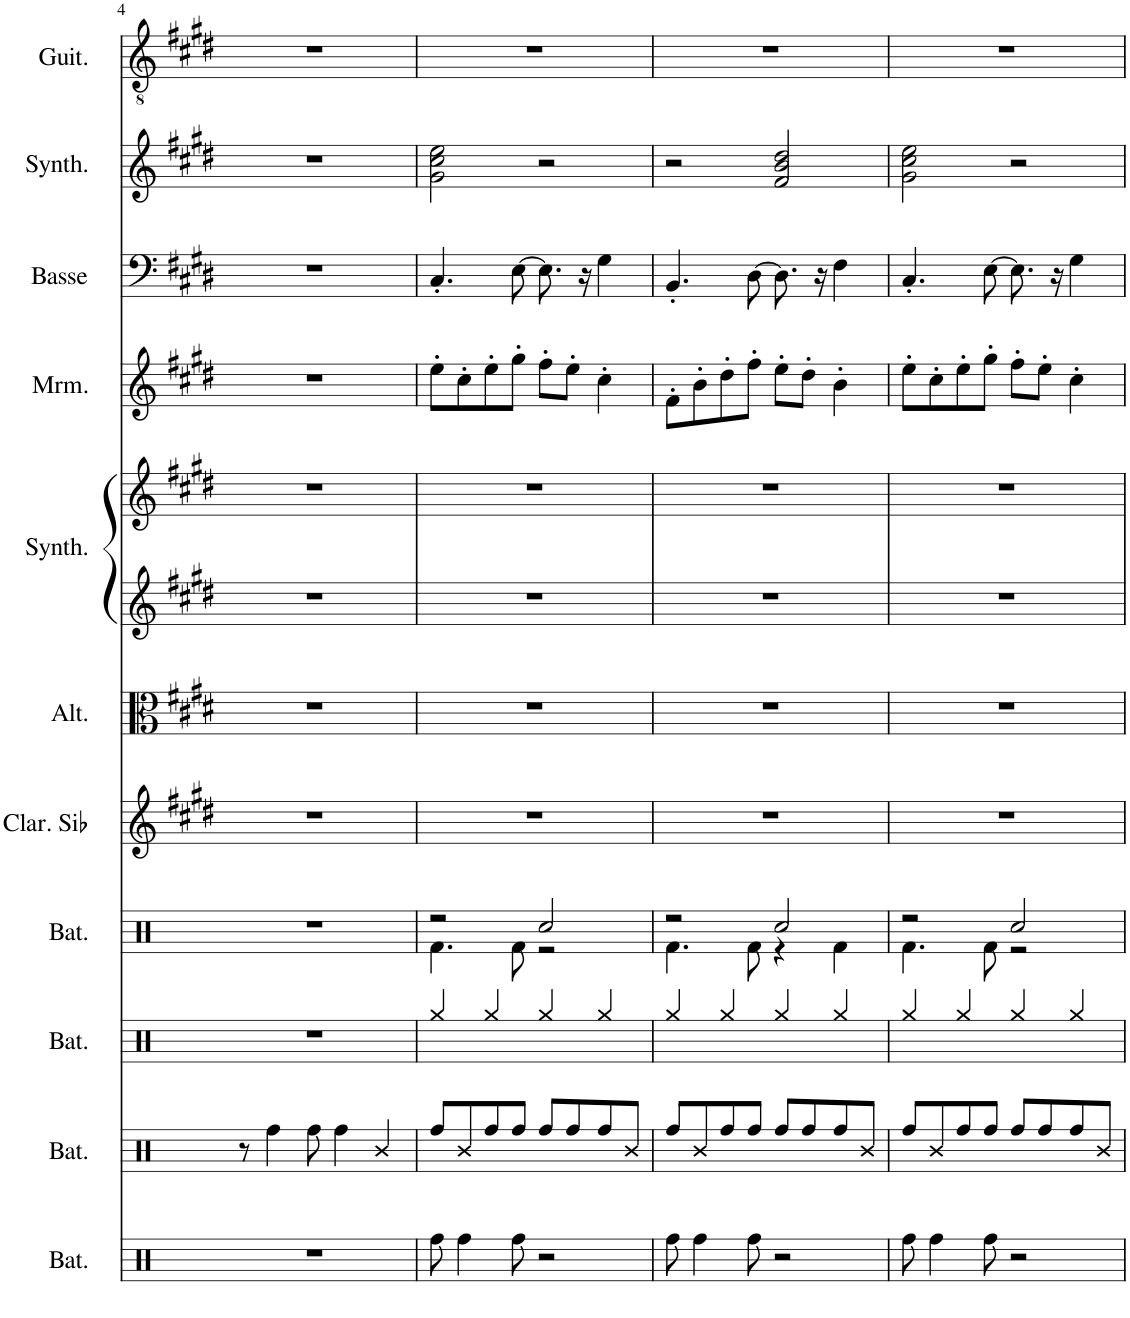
**kern	**kern	**kern	**kern	**kern	**kern	**kern	**kern	**kern	**kern	**kern	**kern
*part11	*part10	*part9	*part8	*part7	*part6	*part5	*part5	*part4	*part3	*part2	*part1
*staff12	*staff11	*staff10	*staff9	*staff8	*staff7	*staff6	*staff5	*staff4	*staff3	*staff2	*staff1
*I"Batterie, Perc	*I"Batterie, Perc	*I"Batterie, Cymbals	*I"Batterie, DRUMS	*I"Clarinette en Sib	*I"Altos, Strings	*I"Synthétiseur de cuivres, Brass	*	*I"Marimba	*I"Basse acoustique	*I"Synthétiseur Pad, Pad 1	*I"Guitare classique
*I'Bat.	*I'Bat.	*I'Bat.	*I'Bat.	*I'Clar. Sib	*I'Alt.	*I'Synth.	*	*I'Mrm.	*I'Basse	*I'Synth.	*I'Guit.
!!LO:PB:g=z
*clefX	*clefX	*clefX	*clefX	*clefG2	*clefC3	*clefG2	*clefG2	*clefG2	*clefF4	*clefG2	*clefGv2
*	*	*	*	*Trd1c2	*	*	*	*	*Trd7c12	*	*
*k[]	*k[]	*k[]	*k[]	*k[f#c#g#d#]	*k[f#c#g#d#]	*k[f#c#g#d#]	*k[f#c#g#d#]	*k[f#c#g#d#]	*k[f#c#g#d#]	*k[f#c#g#d#]	*k[f#c#g#d#]
*M2/2	*M2/2	*M2/2	*M2/2	*M2/2	*M2/2	*M2/2	*M2/2	*M2/2	*M2/2	*M2/2	*M2/2
=4	=4	=4	=4	=4	=4	=4	=4	=4	=4	=4	=4
1r	8r	1r	1r	1r	1r	1r	1r	1r	1r	1r	1r
.	4Rff\	.	.	.	.	.	.	.	.	.	.
.	8Rff\	.	.	.	.	.	.	.	.	.	.
.	4Rff\	.	.	.	.	.	.	.	.	.	.
.	4R/	.	.	.	.	.	.	.	.	.	.
=5	=5	=5	=5	=5	=5	=5	=5	=5	=5	=5	=5
*	*	*	*^	*	*	*	*	*	*	*	*
8Rff\	8Rff/L	4Rgg/	2r	4.Rf\	1r	1r	1r	1r	8ee'\L	4.C#'/	2g#\ 2cc#\ 2ee\	1r
4Rff\	8R/	.	.	.	.	.	.	.	8cc#'\	.	.	.
.	8Rff/	4Rgg/	.	.	.	.	.	.	8ee'\	.	.	.
8Rff\	8Rff/J	.	.	8Rf\	.	.	.	.	8gg#'\J	[8E\	.	.
2r	8Rff/L	4Rgg/	2Rcc/	2r	.	.	.	.	8ff#'\L	8.E\]	2r	.
.	8Rff/	.	.	.	.	.	.	.	8ee'\J	.	.	.
.	.	.	.	.	.	.	.	.	.	16r	.	.
.	8Rff/	4Rgg/	.	.	.	.	.	.	4cc#'\	4G#\	.	.
.	8R/J	.	.	.	.	.	.	.	.	.	.	.
=6	=6	=6	=6	=6	=6	=6	=6	=6	=6	=6	=6	=6
8Rff\	8Rff/L	4Rgg/	2r	4.Rf\	1r	1r	1r	1r	8f#'\L	4.BB'/	2r	1r
4Rff\	8R/	.	.	.	.	.	.	.	8b'\	.	.	.
.	8Rff/	4Rgg/	.	.	.	.	.	.	8dd#'\	.	.	.
8Rff\	8Rff/J	.	.	8Rf\	.	.	.	.	8ff#'\J	[8D#\	.	.
2r	8Rff/L	4Rgg/	2Rcc/	4r	.	.	.	.	8ee'\L	8.D#\]	2f#/ 2b/ 2dd#/	.
.	8Rff/	.	.	.	.	.	.	.	8dd#'\J	.	.	.
.	.	.	.	.	.	.	.	.	.	16r	.	.
.	8Rff/	4Rgg/	.	4Rf\	.	.	.	.	4b'\	4F#\	.	.
.	8R/J	.	.	.	.	.	.	.	.	.	.	.
=7	=7	=7	=7	=7	=7	=7	=7	=7	=7	=7	=7	=7
8Rff\	8Rff/L	4Rgg/	2r	4.Rf\	1r	1r	1r	1r	8ee'\L	4.C#'/	2g#\ 2cc#\ 2ee\	1r
4Rff\	8R/	.	.	.	.	.	.	.	8cc#'\	.	.	.
.	8Rff/	4Rgg/	.	.	.	.	.	.	8ee'\	.	.	.
8Rff\	8Rff/J	.	.	8Rf\	.	.	.	.	8gg#'\J	[8E\	.	.
2r	8Rff/L	4Rgg/	2Rcc/	2r	.	.	.	.	8ff#'\L	8.E\]	2r	.
.	8Rff/	.	.	.	.	.	.	.	8ee'\J	.	.	.
.	.	.	.	.	.	.	.	.	.	16r	.	.
.	8Rff/	4Rgg/	.	.	.	.	.	.	4cc#'\	4G#\	.	.
.	8R/J	.	.	.	.	.	.	.	.	.	.	.
*	*	*	*v	*v	*	*	*	*	*	*	*	*
=	=	=	=	=	=	=	=	=	=	=	=
*-	*-	*-	*-	*-	*-	*-	*-	*-	*-	*-	*-
